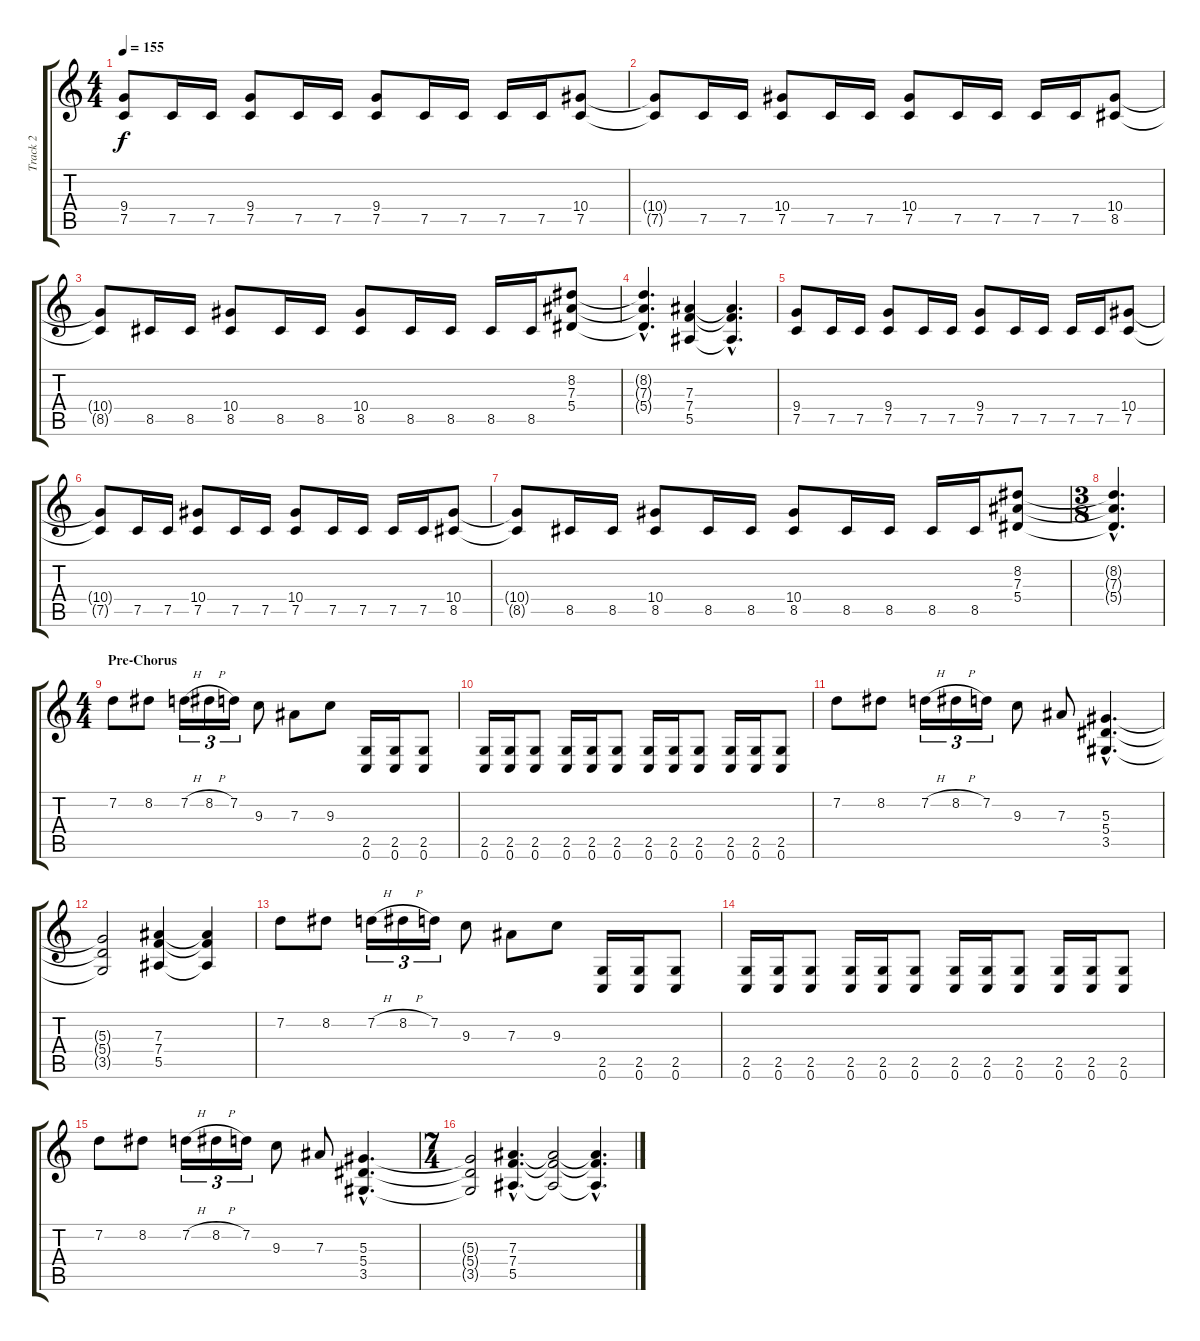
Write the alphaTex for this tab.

\track ("Track 2" "Track 2") {instrument distortionguitar}
\staff {score tabs}
\tuning (C4 G3 Eb3 Bb2 F2 C2) {hide}
\ts (4 4)
\tempo 155
\clef g2
\ks c
(9.4 7.5).8{dy f} 7.5.16 7.5.16 (9.4 7.5).8 7.5.16 7.5.16 (9.4 7.5).8 7.5.16 7.5.16 7.5.16 7.5.16 (10.4 7.5).8 |
(10.4{t} 7.5{t}).8 7.5.16 7.5.16 (10.4 7.5).8 7.5.16 7.5.16 (10.4 7.5).8 7.5.16 7.5.16 7.5.16 7.5.16 (10.4 8.5).8 |
(10.4{t} 8.5{t}).8 8.5.16 8.5.16 (10.4 8.5).8 8.5.16 8.5.16 (10.4 8.5).8 8.5.16 8.5.16 8.5.16 8.5.16 (8.2 7.3 5.4).8 |
(8.2{hac t} 7.3{hac t} 5.4{hac t}).4{d} (7.3 7.4 5.5).4 (7.3{hac t} 7.4{hac t} 5.5{hac t}).4{d} |
(9.4 7.5).8 7.5.16 7.5.16 (9.4 7.5).8 7.5.16 7.5.16 (9.4 7.5).8 7.5.16 7.5.16 7.5.16 7.5.16 (10.4 7.5).8 |
(10.4{t} 7.5{t}).8 7.5.16 7.5.16 (10.4 7.5).8 7.5.16 7.5.16 (10.4 7.5).8 7.5.16 7.5.16 7.5.16 7.5.16 (10.4 8.5).8 |
(10.4{t} 8.5{t}).8 8.5.16 8.5.16 (10.4 8.5).8 8.5.16 8.5.16 (10.4 8.5).8 8.5.16 8.5.16 8.5.16 8.5.16 (8.2 7.3 5.4).8 |
\ts (3 8)
(8.2{hac t} 7.3{hac t} 5.4{hac t}).4{d} |
\ts (4 4)
\section ("" "Pre-Chorus")
7.2.8 8.2.8 7.2{h}.16{tu (3 2)} 8.2{h}.16{tu (3 2)} 7.2.16{tu (3 2)} 9.3.8 7.3.8 9.3.8 (2.5 0.6).16 (2.5 0.6).16 (2.5 0.6).8 |
(2.5 0.6).16 (2.5 0.6).16 (2.5 0.6).8 (2.5 0.6).16 (2.5 0.6).16 (2.5 0.6).8 (2.5 0.6).16 (2.5 0.6).16 (2.5 0.6).8 (2.5 0.6).16 (2.5 0.6).16 (2.5 0.6).8 |
7.2.8 8.2.8 7.2{h}.16{tu (3 2)} 8.2{h}.16{tu (3 2)} 7.2.16{tu (3 2)} 9.3.8 7.3.8 (5.3{hac} 5.4{hac} 3.5{hac}).4{d} |
(5.3{t} 5.4{t} 3.5{t}).2 (7.3 7.4 5.5).4 (7.3{t} 7.4{t} 5.5{t}).4 |
7.2.8 8.2.8 7.2{h}.16{tu (3 2)} 8.2{h}.16{tu (3 2)} 7.2.16{tu (3 2)} 9.3.8 7.3.8 9.3.8 (2.5 0.6).16 (2.5 0.6).16 (2.5 0.6).8 |
(2.5 0.6).16 (2.5 0.6).16 (2.5 0.6).8 (2.5 0.6).16 (2.5 0.6).16 (2.5 0.6).8 (2.5 0.6).16 (2.5 0.6).16 (2.5 0.6).8 (2.5 0.6).16 (2.5 0.6).16 (2.5 0.6).8 |
7.2.8 8.2.8 7.2{h}.16{tu (3 2)} 8.2{h}.16{tu (3 2)} 7.2.16{tu (3 2)} 9.3.8 7.3.8 (5.3{hac} 5.4{hac} 3.5{hac}).4{d} |
\ts (7 4)
(5.3{t} 5.4{t} 3.5{t}).2 (7.3{hac} 7.4{hac} 5.5{hac}).4{d} (7.3{t} 7.4{t} 5.5{t}).2 (7.3{hac t} 7.4{hac t} 5.5{hac t}).4{d}
